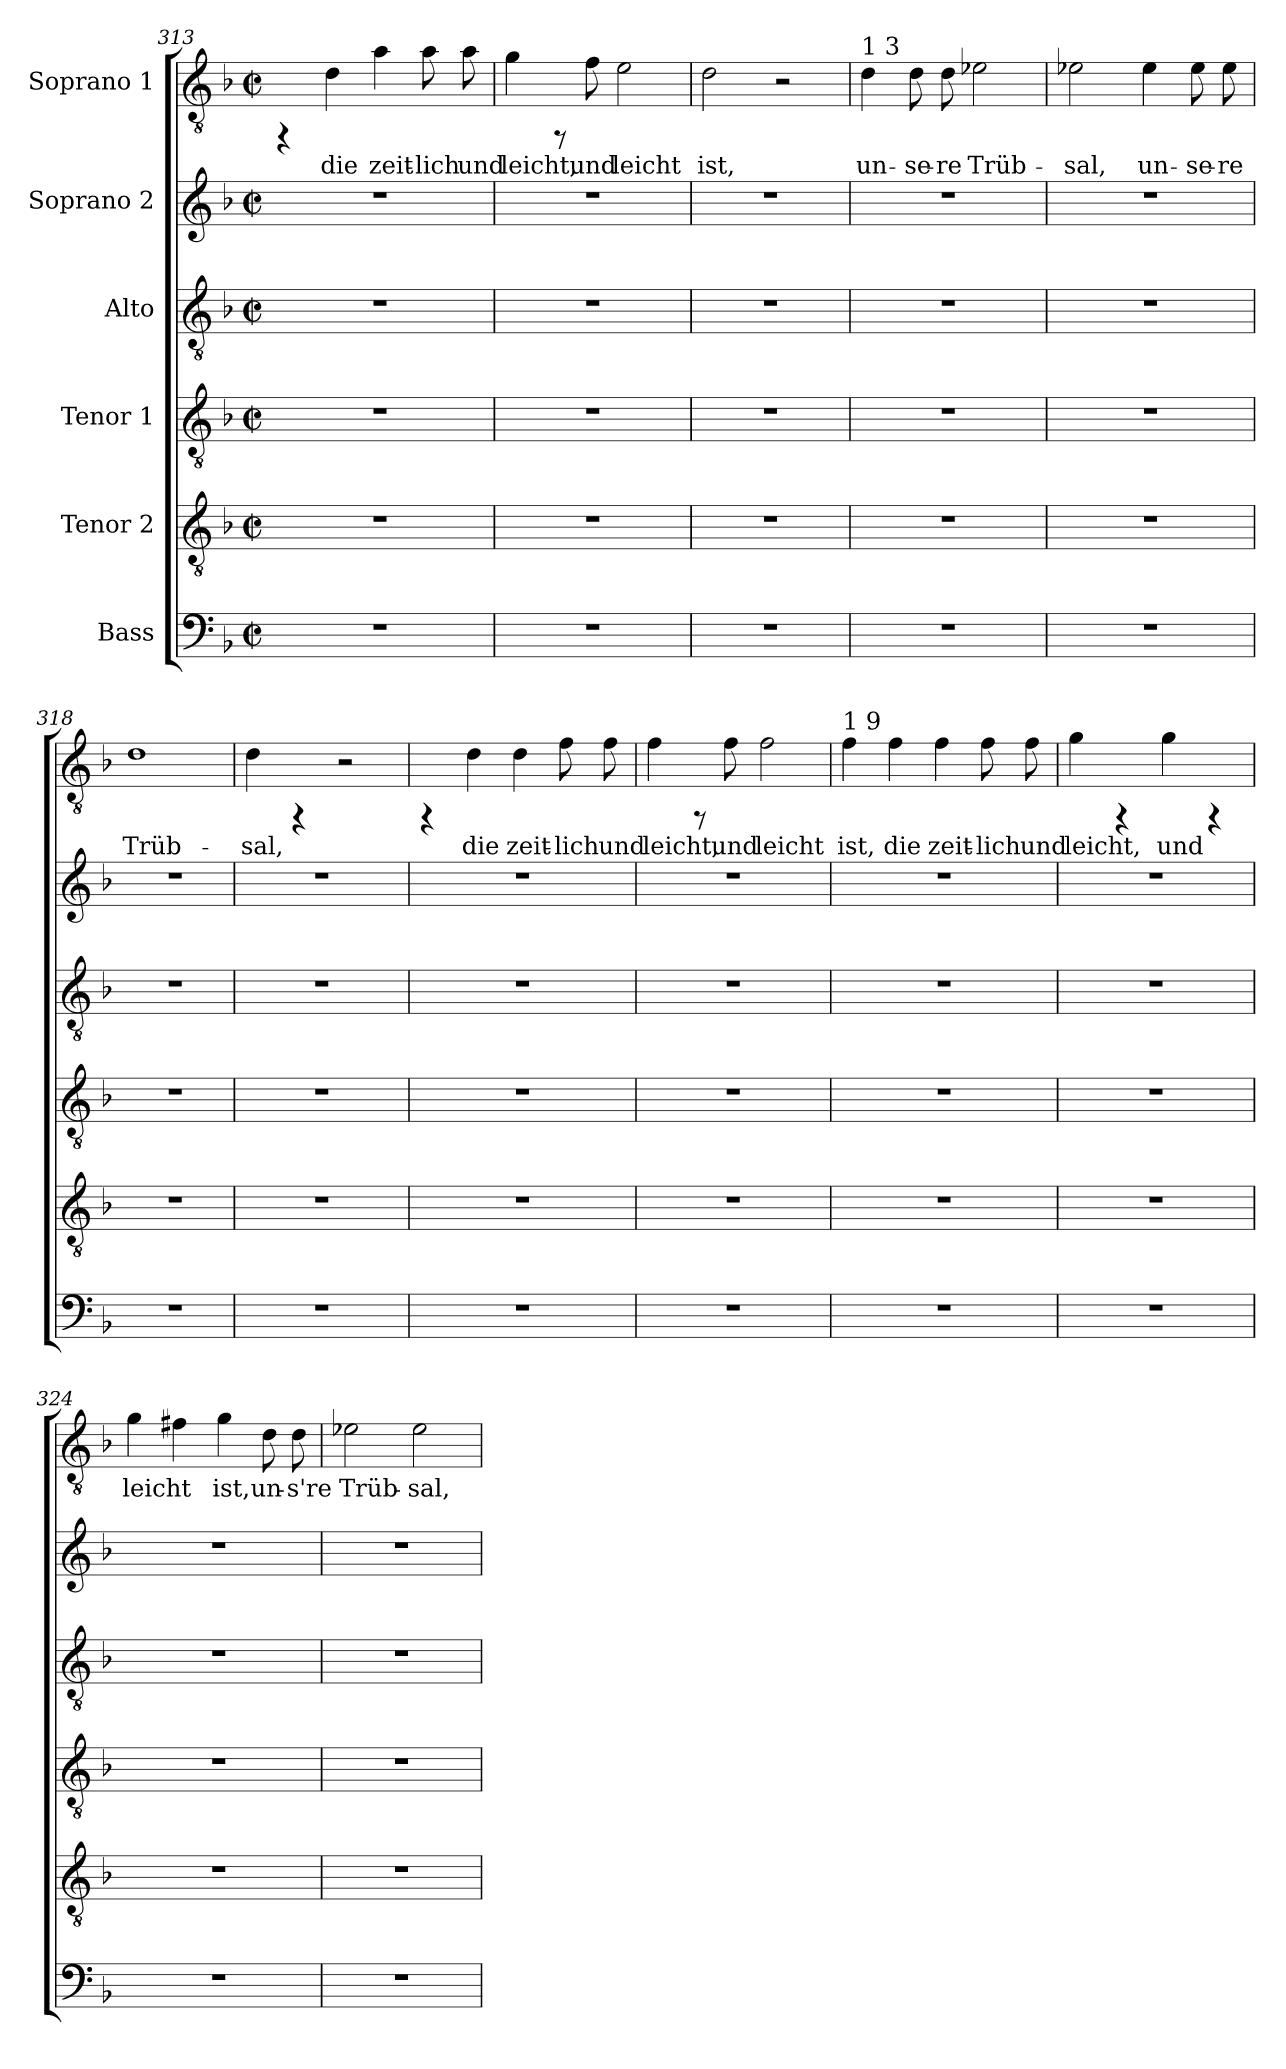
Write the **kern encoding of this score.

**kern	**kern	**kern	**kern	**kern	**kern	**text
*part6	*part5	*part4	*part3	*part2	*part1	*part1
*staff6	*staff5	*staff4	*staff3	*staff2	*staff1	*staff1
*I"Bass	*I"Tenor 2	*I"Tenor 1	*I"Alto	*I"Soprano 2	*I"Soprano 1	*
*clefF4	*clefGv2	*clefGv2	*clefGv2	*clefG2	*clefGv2	*
*k[b-]	*k[b-]	*k[b-]	*k[b-]	*k[b-]	*k[b-]	*
*F:	*F:	*F:	*F:	*F:	*F:	*
*M2/2	*M2/2	*M2/2	*M2/2	*M2/2	*M2/2	*
*met(c|)	*met(c|)	*met(c|)	*met(c|)	*met(c|)	*met(c|)	*
=313	=313	=313	=313	=313	=313	=313
1r	1r	1r	1r	1r	4rFF	.
!	!	!	!	!	!	!LO:LY:b:cj
.	.	.	.	.	4d\	die
!	!	!	!	!	!	!LO:LY:b:cj
.	.	.	.	.	4a\	zeit-
!	!	!	!	!	!	!LO:LY:b:cj
.	.	.	.	.	8a\	-lich
!	!	!	!	!	!	!LO:LY:b:cj
.	.	.	.	.	8a\	und
=314	=314	=314	=314	=314	=314	=314
!	!	!	!	!	!	!LO:LY:b:cj
1r	1r	1r	1r	1r	4g\	leicht,
.	.	.	.	.	8rFF	.
!	!	!	!	!	!	!LO:LY:b:cj
.	.	.	.	.	8f\	und
!	!	!	!	!	!	!LO:LY:b:cj
.	.	.	.	.	2e\	leicht
=315	=315	=315	=315	=315	=315	=315
!	!	!	!	!	!	!LO:LY:b:cj
1r	1r	1r	1r	1r	2d\	ist,
.	.	.	.	.	2r	.
!!LO:LB:g=z
=316	=316	=316	=316	=316	=316	=316
!	!	!	!	!	!LO:TX:a:t=1 3	!
!	!	!	!	!	!	!LO:LY:b:cj
1r	1r	1r	1r	1r	4d\	un-
!	!	!	!	!	!	!LO:LY:b:cj
.	.	.	.	.	8d\	-se-
!	!	!	!	!	!	!LO:LY:b:cj
.	.	.	.	.	8d\	-re
!	!	!	!	!	!	!LO:LY:b:cj
.	.	.	.	.	2e-X\	Trüb-
=317	=317	=317	=317	=317	=317	=317
!	!	!	!	!	!	!LO:LY:b:cj
1r	1r	1r	1r	1r	2e-X\	-sal,
!	!	!	!	!	!	!LO:LY:b:cj
.	.	.	.	.	4e-\	un-
!	!	!	!	!	!	!LO:LY:b:cj
.	.	.	.	.	8e-\	-se-
!	!	!	!	!	!	!LO:LY:b:cj
.	.	.	.	.	8e-\	-re
=318	=318	=318	=318	=318	=318	=318
!	!	!	!	!	!	!LO:LY:b:cj
1r	1r	1r	1r	1r	1d	Trüb-
=319	=319	=319	=319	=319	=319	=319
!	!	!	!	!	!	!LO:LY:b:cj
1r	1r	1r	1r	1r	4d\	-sal,
.	.	.	.	.	4rFF	.
.	.	.	.	.	2r	.
=320	=320	=320	=320	=320	=320	=320
1r	1r	1r	1r	1r	4rFF	.
!	!	!	!	!	!	!LO:LY:b:cj
.	.	.	.	.	4d\	die
!	!	!	!	!	!	!LO:LY:b:cj
.	.	.	.	.	4d\	zeit-
!	!	!	!	!	!	!LO:LY:b:cj
.	.	.	.	.	8f\	-lich
!	!	!	!	!	!	!LO:LY:b:cj
.	.	.	.	.	8f\	und
=321	=321	=321	=321	=321	=321	=321
!	!	!	!	!	!	!LO:LY:b:cj
1r	1r	1r	1r	1r	4f\	leicht,
.	.	.	.	.	8rFF	.
!	!	!	!	!	!	!LO:LY:b:cj
.	.	.	.	.	8f\	und
!	!	!	!	!	!	!LO:LY:b:cj
.	.	.	.	.	2f\	leicht
!!LO:LB:g=z
=322	=322	=322	=322	=322	=322	=322
!	!	!	!	!	!LO:TX:a:t=1 9	!
!	!	!	!	!	!	!LO:LY:b:cj
1r	1r	1r	1r	1r	4f\	ist,
!	!	!	!	!	!	!LO:LY:b:cj
.	.	.	.	.	4f\	die
!	!	!	!	!	!	!LO:LY:b:cj
.	.	.	.	.	4f\	zeit-
!	!	!	!	!	!	!LO:LY:b:cj
.	.	.	.	.	8f\	-lich
!	!	!	!	!	!	!LO:LY:b:cj
.	.	.	.	.	8f\	und
=323	=323	=323	=323	=323	=323	=323
!	!	!	!	!	!	!LO:LY:b:cj
1r	1r	1r	1r	1r	4g\	leicht,
.	.	.	.	.	4rFF	.
!	!	!	!	!	!	!LO:LY:b:cj
.	.	.	.	.	4g\	und
.	.	.	.	.	4rFF	.
=324	=324	=324	=324	=324	=324	=324
!	!	!	!	!	!	!LO:LY:b:cj
1r	1r	1r	1r	1r	4g\	leicht
!	!	!	!	!	!	!LO:LY:b:cj
.	.	.	.	.	4f#X\	.
!	!	!	!	!	!	!LO:LY:b:cj
.	.	.	.	.	4g\	ist,
!	!	!	!	!	!	!LO:LY:b:cj
.	.	.	.	.	8d\	un-
!	!	!	!	!	!	!LO:LY:b:cj
.	.	.	.	.	8d\	-s're
=325	=325	=325	=325	=325	=325	=325
!	!	!	!	!	!	!LO:LY:b:cj
1r	1r	1r	1r	1r	2e-X\	Trüb-
!	!	!	!	!	!	!LO:LY:b:cj
.	.	.	.	.	2e-\	-sal,
=	=	=	=	=	=	=
*-	*-	*-	*-	*-	*-	*-
